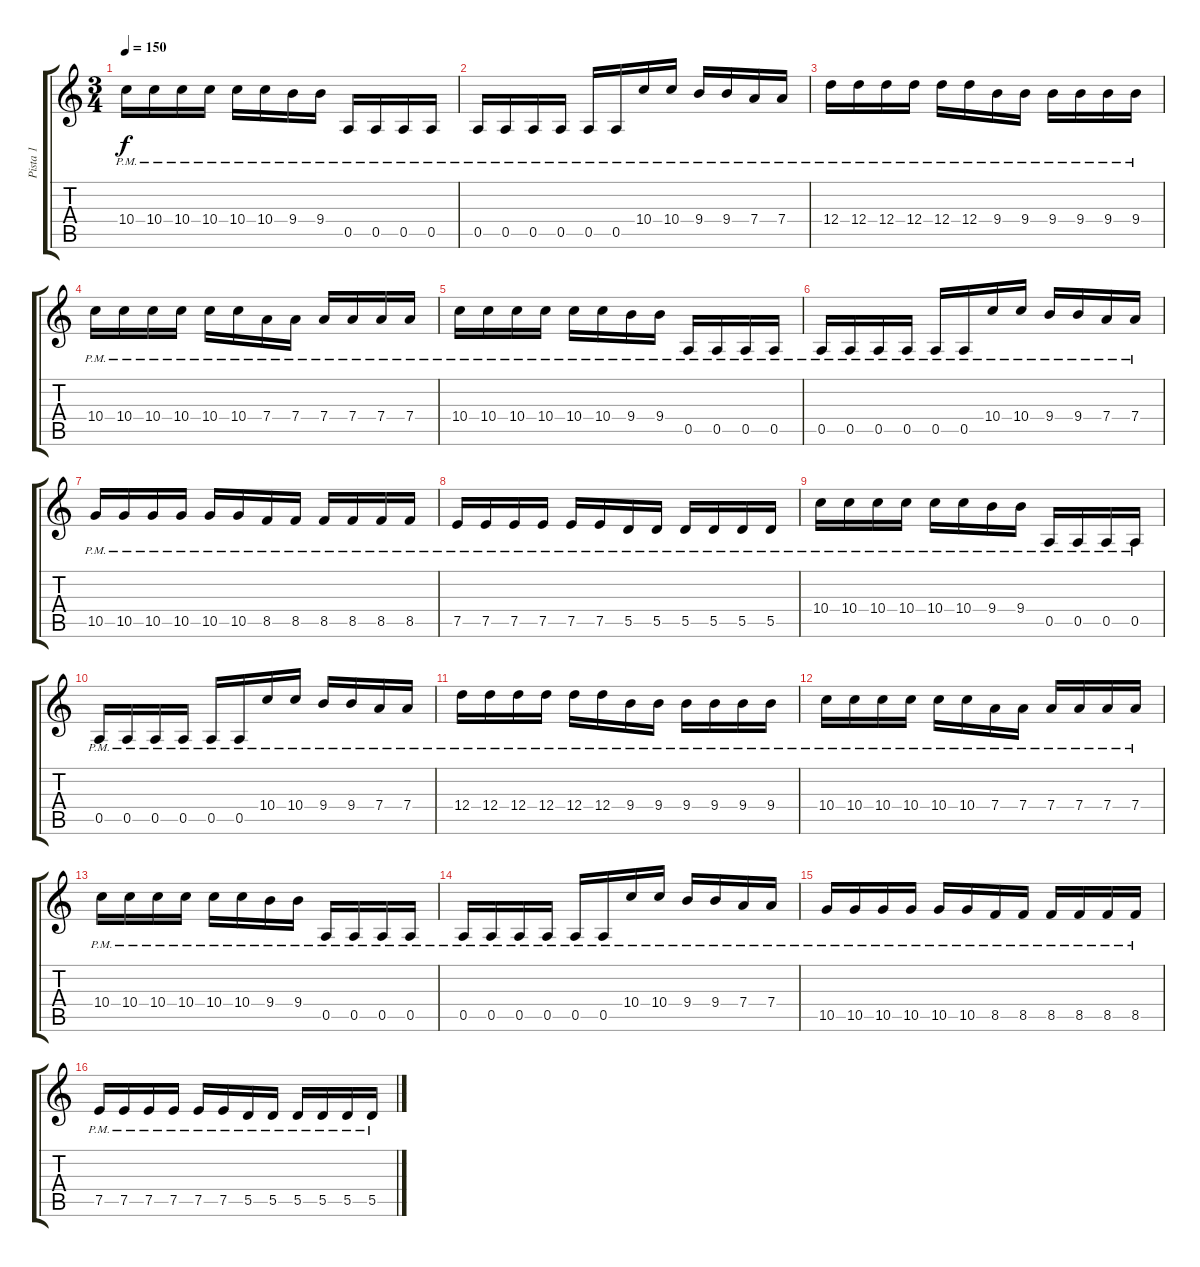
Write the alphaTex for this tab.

\track ("Pista 1" "Pista 1") {instrument distortionguitar}
\staff {score tabs}
\tuning (E4 B3 G3 D3 A2 E2) {hide}
\ts (3 4)
\tempo 150
\clef g2
\ks c
10.4{pm}.16{dy f} 10.4{pm}.16 10.4{pm}.16 10.4{pm}.16 10.4{pm}.16 10.4{pm}.16 9.4{pm}.16 9.4{pm}.16 0.5{pm}.16 0.5{pm}.16 0.5{pm}.16 0.5{pm}.16 |
0.5{pm}.16 0.5{pm}.16 0.5{pm}.16 0.5{pm}.16 0.5{pm}.16 0.5{pm}.16 10.4{pm}.16 10.4{pm}.16 9.4{pm}.16 9.4{pm}.16 7.4{pm}.16 7.4{pm}.16 |
12.4{pm}.16 12.4{pm}.16 12.4{pm}.16 12.4{pm}.16 12.4{pm}.16 12.4{pm}.16 9.4{pm}.16 9.4{pm}.16 9.4{pm}.16 9.4{pm}.16 9.4{pm}.16 9.4{pm}.16 |
10.4{pm}.16 10.4{pm}.16 10.4{pm}.16 10.4{pm}.16 10.4{pm}.16 10.4{pm}.16 7.4{pm}.16 7.4{pm}.16 7.4{pm}.16 7.4{pm}.16 7.4{pm}.16 7.4{pm}.16 |
10.4{pm}.16 10.4{pm}.16 10.4{pm}.16 10.4{pm}.16 10.4{pm}.16 10.4{pm}.16 9.4{pm}.16 9.4{pm}.16 0.5{pm}.16 0.5{pm}.16 0.5{pm}.16 0.5{pm}.16 |
0.5{pm}.16 0.5{pm}.16 0.5{pm}.16 0.5{pm}.16 0.5{pm}.16 0.5{pm}.16 10.4{pm}.16 10.4{pm}.16 9.4{pm}.16 9.4{pm}.16 7.4{pm}.16 7.4{pm}.16 |
10.5{pm}.16 10.5{pm}.16 10.5{pm}.16 10.5{pm}.16 10.5{pm}.16 10.5{pm}.16 8.5{pm}.16 8.5{pm}.16 8.5{pm}.16 8.5{pm}.16 8.5{pm}.16 8.5{pm}.16 |
7.5{pm}.16 7.5{pm}.16 7.5{pm}.16 7.5{pm}.16 7.5{pm}.16 7.5{pm}.16 5.5{pm}.16 5.5{pm}.16 5.5{pm}.16 5.5{pm}.16 5.5{pm}.16 5.5{pm}.16 |
10.4{pm}.16 10.4{pm}.16 10.4{pm}.16 10.4{pm}.16 10.4{pm}.16 10.4{pm}.16 9.4{pm}.16 9.4{pm}.16 0.5{pm}.16 0.5{pm}.16 0.5{pm}.16 0.5{pm}.16 |
0.5{pm}.16 0.5{pm}.16 0.5{pm}.16 0.5{pm}.16 0.5{pm}.16 0.5{pm}.16 10.4{pm}.16 10.4{pm}.16 9.4{pm}.16 9.4{pm}.16 7.4{pm}.16 7.4{pm}.16 |
12.4{pm}.16 12.4{pm}.16 12.4{pm}.16 12.4{pm}.16 12.4{pm}.16 12.4{pm}.16 9.4{pm}.16 9.4{pm}.16 9.4{pm}.16 9.4{pm}.16 9.4{pm}.16 9.4{pm}.16 |
10.4{pm}.16 10.4{pm}.16 10.4{pm}.16 10.4{pm}.16 10.4{pm}.16 10.4{pm}.16 7.4{pm}.16 7.4{pm}.16 7.4{pm}.16 7.4{pm}.16 7.4{pm}.16 7.4{pm}.16 |
10.4{pm}.16 10.4{pm}.16 10.4{pm}.16 10.4{pm}.16 10.4{pm}.16 10.4{pm}.16 9.4{pm}.16 9.4{pm}.16 0.5{pm}.16 0.5{pm}.16 0.5{pm}.16 0.5{pm}.16 |
0.5{pm}.16 0.5{pm}.16 0.5{pm}.16 0.5{pm}.16 0.5{pm}.16 0.5{pm}.16 10.4{pm}.16 10.4{pm}.16 9.4{pm}.16 9.4{pm}.16 7.4{pm}.16 7.4{pm}.16 |
10.5{pm}.16 10.5{pm}.16 10.5{pm}.16 10.5{pm}.16 10.5{pm}.16 10.5{pm}.16 8.5{pm}.16 8.5{pm}.16 8.5{pm}.16 8.5{pm}.16 8.5{pm}.16 8.5{pm}.16 |
7.5{pm}.16 7.5{pm}.16 7.5{pm}.16 7.5{pm}.16 7.5{pm}.16 7.5{pm}.16 5.5{pm}.16 5.5{pm}.16 5.5{pm}.16 5.5{pm}.16 5.5{pm}.16 5.5{pm}.16
